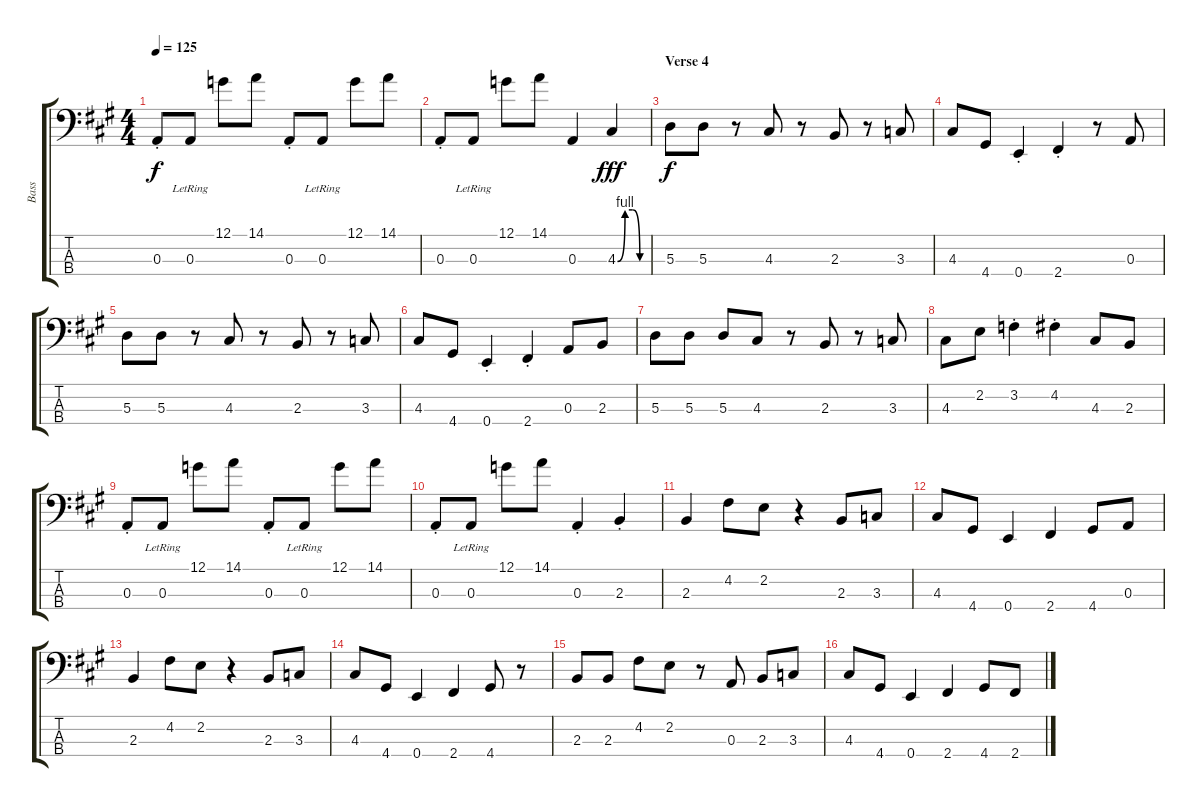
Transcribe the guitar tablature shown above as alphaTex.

\track ("Bass" "Bass") {instrument fretlessbass}
\staff {score tabs}
\tuning (G2 D2 A1 E1) {hide}
\ts (4 4)
\tempo 125
\clef f4
\ks a
0.3{st}.8{dy f} 0.3{lr}.8 12.1.8 14.1.8 0.3{st}.8 0.3{lr}.8 12.1.8 14.1.8 |
0.3{st}.8 0.3{lr}.8 12.1.8 14.1.8 0.3.4 4.3{be (custom 0 0 15 4 30 4 45 0 60 0)}.4{dy fff} |
\section ("" "Verse 4")
5.3.8{dy f} 5.3.8 r.8 4.3.8 r.8 2.3.8 r.8 3.3.8 |
4.3.8 4.4.8 0.4{st}.4 2.4{st}.4 r.8 0.3.8 |
5.3.8 5.3.8 r.8 4.3.8 r.8 2.3.8 r.8 3.3.8 |
4.3.8 4.4.8 0.4{st}.4 2.4{st}.4 0.3.8 2.3.8 |
5.3.8 5.3.8 5.3.8 4.3.8 r.8 2.3.8 r.8 3.3.8 |
4.3.8 2.2.8 3.2{st}.4 4.2{st}.4 4.3.8 2.3.8 |
0.3{st}.8 0.3{lr}.8 12.1.8 14.1.8 0.3{st}.8 0.3{lr}.8 12.1.8 14.1.8 |
0.3{st}.8 0.3{lr}.8 12.1.8 14.1.8 0.3{st}.4 2.3{st}.4 |
2.3.4 4.2.8 2.2.8 r.4 2.3.8 3.3.8 |
4.3.8 4.4.8 0.4.4 2.4.4 4.4.8 0.3.8 |
2.3.4 4.2.8 2.2.8 r.4 2.3.8 3.3.8 |
4.3.8 4.4.8 0.4.4 2.4.4 4.4.8 r.8 |
2.3.8 2.3.8 4.2.8 2.2.8 r.8 0.3.8 2.3.8 3.3.8 |
4.3.8 4.4.8 0.4.4 2.4.4 4.4.8 2.4.8
